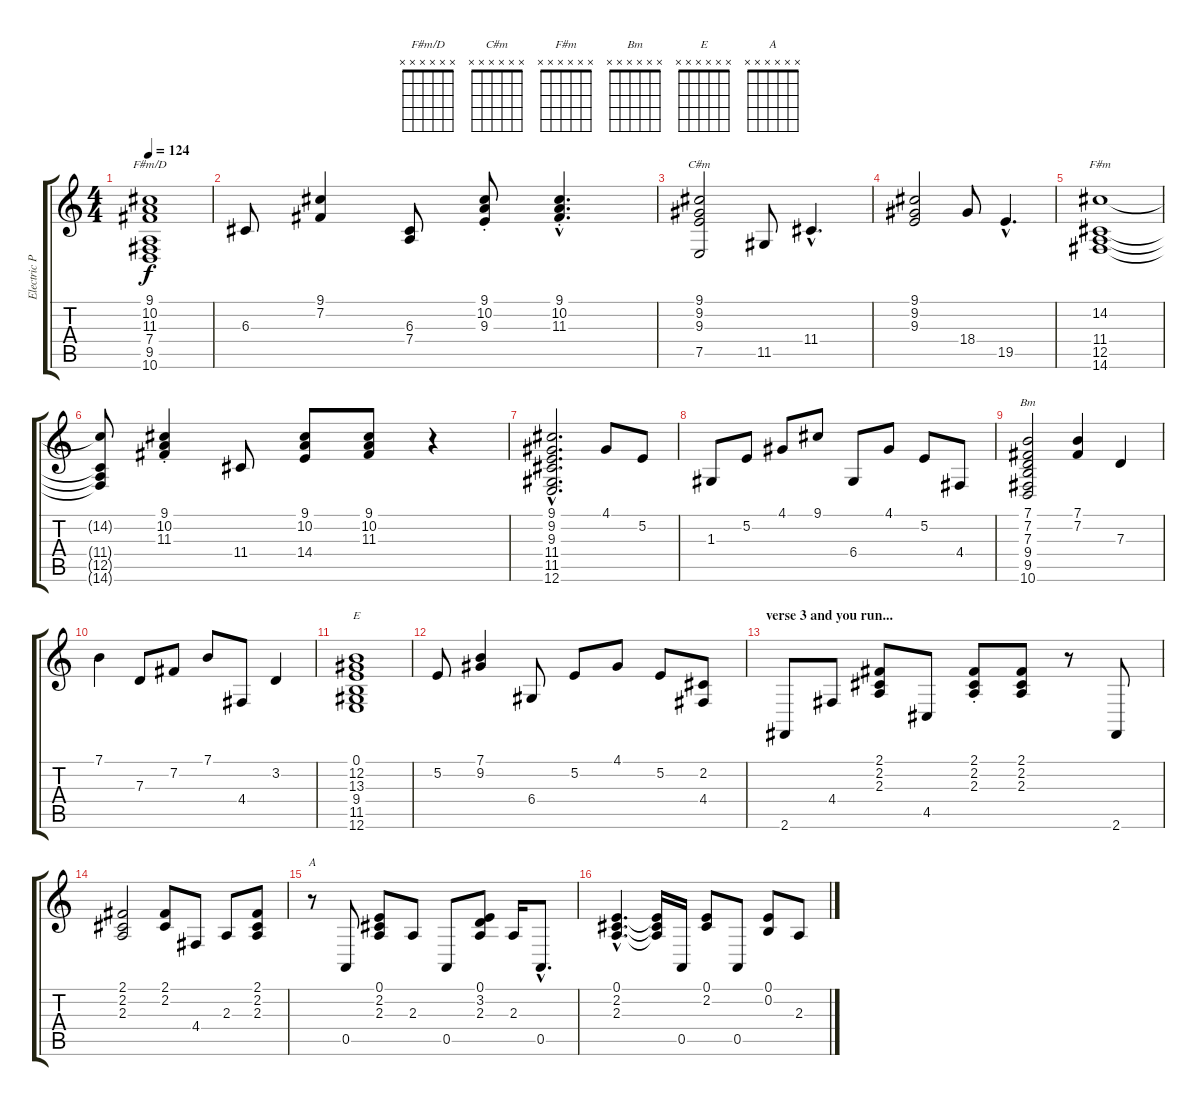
\track ("Electric Piano(Wright) " "Electric P") {instrument electricpiano1}
\staff {score tabs}
\tuning (E4 B3 G3 D3 A2 E2) {hide}
\chord ("F#m/D" x x x x x x)
\chord ("C#m" x x x x x x)
\chord ("F#m" x x x x x x)
\chord ("Bm" x x x x x x)
\chord ("E" x x x x x x)
\chord ("A" x x x x x x)
\ts (4 4)
\tempo 124
\clef g2
\ks c
(9.1 10.2 11.3 7.4 9.5 10.6).1{ch "F#m/D" dy f} |
6.3.8 (9.1 7.2).4 (6.3 7.4).8 (9.1{st} 10.2{st} 9.3{st}).8 (9.1{hac st} 10.2{hac st} 11.3{hac st}).4{d} |
(9.1 9.2 9.3 7.5).2{ch "C#m"} 11.5.8 11.4{hac}.4{d} |
(9.1 9.2 9.3).2 18.4.8 19.5{hac}.4{d} |
(14.2 11.4 12.5 14.6).1{ch "F#m"} |
(14.2{t} 11.4{t} 12.5{t} 14.6{t}).8 (9.1{st} 10.2{st} 11.3{st}).4 11.4.8 (9.1 10.2 14.4).8 (9.1 10.2 11.3).8 r.4 |
(9.1{hac} 9.2{hac} 9.3{hac} 11.4{hac} 11.5{hac} 12.6{hac}).2{d} 4.1.8 5.2.8 |
1.3.8 5.2.8 4.1.8 9.1.8 6.4.8 4.1.8 5.2.8 4.4.8 |
(7.1 7.2 7.3 9.4 9.5 10.6).2{ch "Bm"} (7.1 7.2).4 7.3.4 |
7.1.4 7.3.8 7.2.8 7.1.8 4.4.8 3.2.4 |
(0.1 12.2 13.3 9.4 11.5 12.6).1{ch "E"} |
5.2.8 (7.1 9.2).4 6.4.8 5.2.8 4.1.8 5.2.8 (2.2 4.4).8 |
\section ("" "verse 3 and you run...")
2.6.8 4.4.8 (2.1 2.2 2.3).8 4.5.8 (2.1{st} 2.2{st} 2.3{st}).8 (2.1 2.2 2.3).8 r.8 2.6.8 |
(2.1 2.2 2.3).2 (2.1 2.2).8 4.4.8 2.3.8 (2.1 2.2 2.3).8 |
r.8{ch "A"} 0.5.8 (0.1 2.2 2.3).8 2.3.8 0.5.8 (0.1 3.2 2.3).8 2.3.16 0.5{hac}.8{d} |
(0.1{hac} 2.2{hac} 2.3{hac}).4{d} (0.1{t} 2.2{t} 2.3{t}).16 0.5.16 (0.1 2.2).8 0.5.8 (0.1 0.2).8 2.3.8
